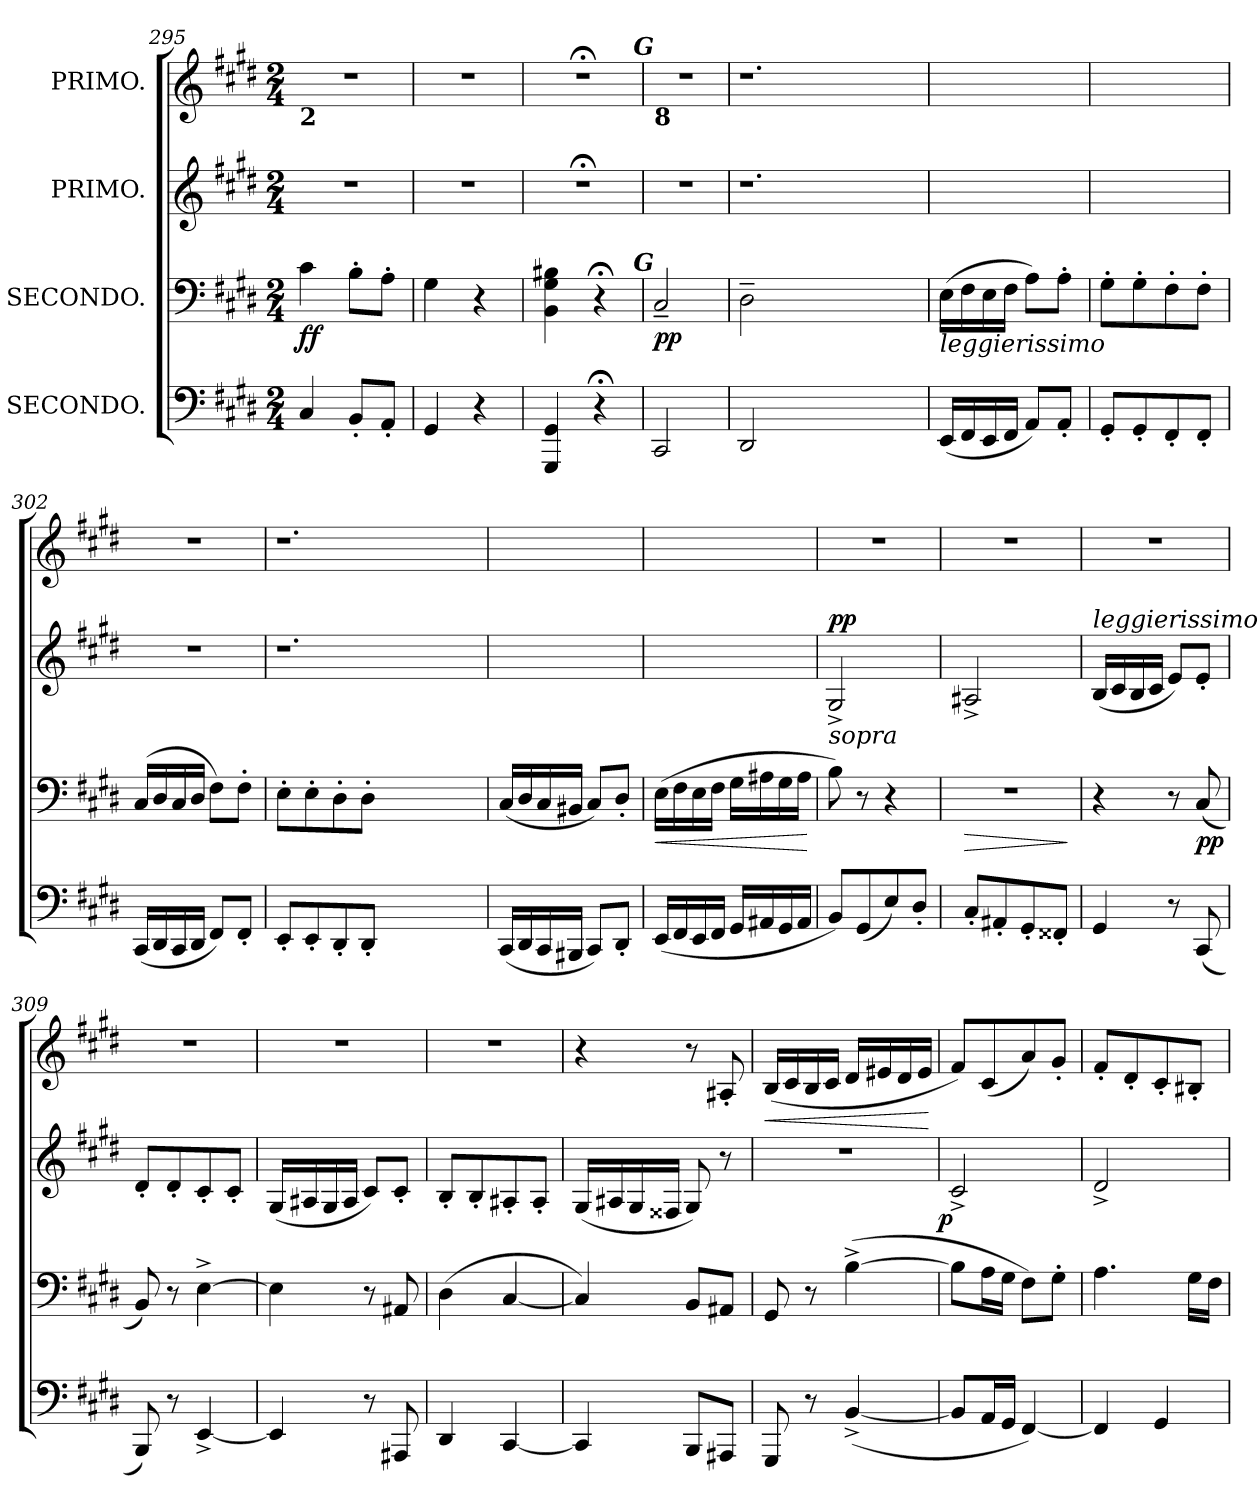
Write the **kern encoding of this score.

**kern	**kern	**dynam	**kern	**dynam	**kern	**dynam
*part4	*part3	*part3	*part2	*part2	*part1	*part1
*staff4	*staff3	*staff3	*staff2	*staff2	*staff1	*staff1
*I"SECONDO.	*I"SECONDO.	*	*I"PRIMO.	*	*I"PRIMO.	*
*clefF4	*clefF4	*	*clefG2	*	*clefG2	*
*k[f#c#g#d#]	*k[f#c#g#d#]	*	*k[f#c#g#d#]	*	*k[f#c#g#d#]	*
*M2/4	*M2/4	*	*M2/4	*	*M2/4	*
=295	=295	=295	=295	=295	=295	=295
!	!	!	!	!	!LO:TX:b:B:t=2	!
4C#/	4c#\	ff	2r	.	2r	.
8BB'/L	8B'\L	.	.	.	.	.
8AA'/J	8A'\J	.	.	.	.	.
=296	=296	=296	=296	=296	=296	=296
4GG#/	4G#\	.	2r	.	2r	.
4r	4r	.	.	.	.	.
=297	=297	=297	=297	=297	=297	=297
4GGG#/ 4GG#/	4BB\ 4G#\ 4B#X\	.	2r;<	.	2r;<	.
4r;<	4r;<	.	.	.	.	.
=298	=298	=298	=298	=298	=298	=298
!	!	!	!	!	!LO:TX:b:B:t=8	!
!	!	!	!	!	!LO:TX:a:Bi:rj:t=G	!
!	!LO:TX:a:Bi:rj:t=G	!	!	!	!	!
2CC#/	2C#~/	pp	2r	.	2r	.
=299	=299	=299	=299	=299	=299	=299
2DD#/	2D#~\	.	1.r	.	1.r	.
1ryy	1ryy	.	.	.	.	.
=300	=300	=300	=300	=300	=300	=300
!	!LO:TX:b:i:t=leggierissimo	!	!	!	!	!
(16EE/LL	(16E\LL	.	2ryy	.	2ryy	.
16FF#/	16F#\	.	.	.	.	.
16EE/	16E\	.	.	.	.	.
16FF#/JJ	16F#\JJ	.	.	.	.	.
8AA/L)	8A\L)	.	.	.	.	.
8AA'/J	8A'\J	.	.	.	.	.
=301	=301	=301	=301	=301	=301	=301
8GG#'/L	8G#'\L	.	2ryy	.	2ryy	.
8GG#'/	8G#'\	.	.	.	.	.
8FF#'/	8F#'\	.	.	.	.	.
8FF#'/J	8F#'\J	.	.	.	.	.
=302	=302	=302	=302	=302	=302	=302
(16CC#/LL	(16C#/LL	.	2r	.	2r	.
16DD#/	16D#/	.	.	.	.	.
16CC#/	16C#/	.	.	.	.	.
16DD#/JJ	16D#/JJ	.	.	.	.	.
8FF#/L)	8F#\L)	.	.	.	.	.
8FF#'/J	8F#'\J	.	.	.	.	.
=303	=303	=303	=303	=303	=303	=303
8EE'/L	8E'\L	.	1.r	.	1.r	.
8EE'/	8E'\	.	.	.	.	.
8DD#'/	8D#'\	.	.	.	.	.
8DD#'/J	8D#'\J	.	.	.	.	.
1ryy	1ryy	.	.	.	.	.
=304	=304	=304	=304	=304	=304	=304
(16CC#/LL	(16C#/LL	.	2ryy	.	2ryy	.
16DD#/	16D#/	.	.	.	.	.
16CC#/	16C#/	.	.	.	.	.
16BBB#X/JJ	16BB#X/JJ	.	.	.	.	.
8CC#/L)	8C#/L)	.	.	.	.	.
8DD#'/J	8D#'/J	.	.	.	.	.
=305	=305	=305	=305	=305	=305	=305
(16EE/LL	(16E\LL	<	2ryy	.	2ryy	.
16FF#/	16F#\	.	.	.	.	.
16EE/	16E\	.	.	.	.	.
16FF#/JJ	16F#\JJ	.	.	.	.	.
16GG#/LL	16G#\LL	.	.	.	.	.
16AA#X/	16A#X\	.	.	.	.	.
16GG#/	16G#\	.	.	.	.	.
16AA#/JJ	16A#\JJ	.	.	.	.	.
.	.	[	.	.	.	.
=306	=306	=306	=306	=306	=306	=306
!	!	!	!LO:TX:b:i:t=sopra	!	!	!
!	!	!	!	!LO:DY:a	!	!
8BB/L)	8B\)	.	2G#^>/	pp	2r	.
(8GG#/	8r	.	.	.	.	.
8E/)	4r	.	.	.	.	.
8D#'/J	.	.	.	.	.	.
=307	=307	=307	=307	=307	=307	=307
!	!	!LO:HP:b	!	!	!	!
8C#'/L	2r	>	2A#X^>/	.	2r	.
8AA#X'/	.	.	.	.	.	.
8GG#'/	.	.	.	.	.	.
8FF##X'/J	.	.	.	.	.	.
.	.	]	.	.	.	.
=308	=308	=308	=308	=308	=308	=308
!	!	!	!LO:TX:a:i:t=leggierissimo	!	!	!
4GG#/	4r	.	(16B/LL	.	2r	.
.	.	.	16c#/	.	.	.
.	.	.	16B/	.	.	.
.	.	.	16c#/JJ	.	.	.
8r	8r	.	8e/L)	.	.	.
(8CC#/	(8C#/	pp	8e'/J	.	.	.
=309	=309	=309	=309	=309	=309	=309
8BBB/)	8BB/)	.	8d#'/L	.	2r	.
8r	8r	.	8d#'/	.	.	.
[4EE^>/	[4E^\	.	8c#'/	.	.	.
.	.	.	8c#'/J	.	.	.
=310	=310	=310	=310	=310	=310	=310
4EE/]	4E\]	.	(16G#/LL	.	2r	.
.	.	.	16A#X/	.	.	.
.	.	.	16G#/	.	.	.
.	.	.	16A#/JJ	.	.	.
8r	8r	.	8c#/L)	.	.	.
8AAA#X/	8AA#X/	.	8c#'/J	.	.	.
=311	=311	=311	=311	=311	=311	=311
4DD#/	(4D#\	.	8B'/L	.	2r	.
.	.	.	8B'/	.	.	.
[4CC#/	[4C#/	.	8A#X'/	.	.	.
.	.	.	8A#'/J	.	.	.
=312	=312	=312	=312	=312	=312	=312
4CC#/]	4C#/])	.	(16G#/LL	.	4r	.
.	.	.	16A#X/	.	.	.
.	.	.	16G#/	.	.	.
.	.	.	16F##X/JJ	.	.	.
8BBB/L	8BB/L	.	8G#/)	.	8r	.
8AAA#X/J	8AA#X/J	.	8r	.	8A#X'/	.
=313	=313	=313	=313	=313	=313	=313
8GGG#/	8GG#/	.	2r	.	(16B/LL	<
.	.	.	.	.	16c#/	.
8r	8r	.	.	.	16B/	.
.	.	.	.	.	16c#/JJ	.
([4BB^/	([4B^\	.	.	.	16d#/LL	.
.	.	.	.	.	16e#X/	.
.	.	.	.	.	16d#/	.
.	.	.	.	.	16e#/JJ	.
.	.	.	.	.	.	[
=314	=314	=314	=314	=314	=314	=314
!	!	!	!	!LO:DY:b:rj	!	!
8BB/L]	8B\L]	.	2c#^>/	p	8f#/L)	.
16AA/L	16A\L	.	.	.	(8c#/	.
16GG#/JJ	16G#\JJ	.	.	.	.	.
[4FF#/)	8F#\L)	.	.	.	8a/)	.
.	8G#'\J	.	.	.	8g#'/J	.
=315	=315	=315	=315	=315	=315	=315
4FF#/]	4.A\	.	2d#^>/	.	8f#'/L	.
.	.	.	.	.	8d#'/	.
4GG#/	.	.	.	.	8c#'/	.
.	16G#\LL	.	.	.	8B#X'/J	.
.	16F#\JJ	.	.	.	.	.
=	=	=	=	=	=	=
*-	*-	*-	*-	*-	*-	*-
